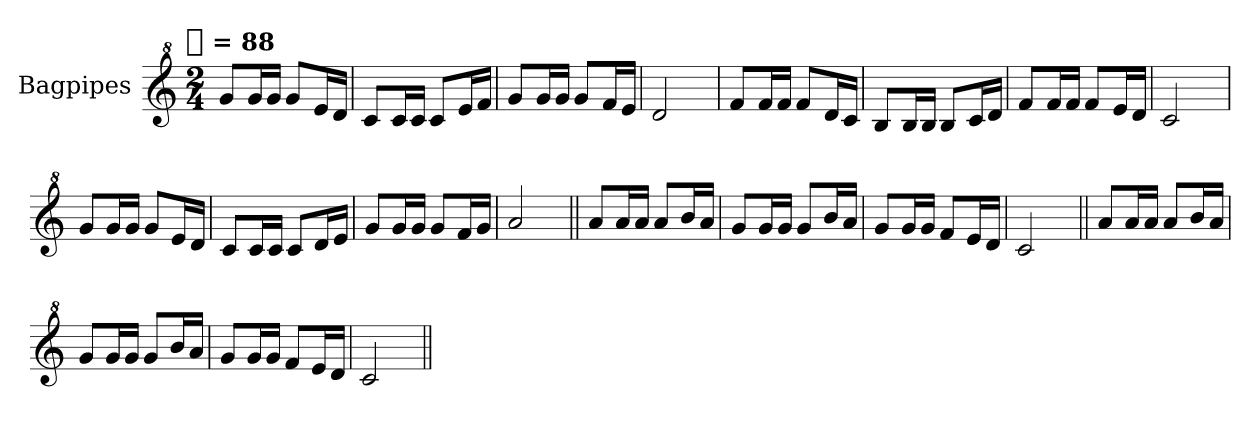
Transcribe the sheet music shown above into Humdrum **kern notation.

**kern
*part1
*staff1
*I"Bagpipes
*I'Bag
*clefG^2
*k[]
!!LO:TX:omd:t=[quarter] = 88
*M2/4
*MM88
=1
8ggL
16ggL
16ggJJ
8ggL
16eeL
16ddJJ
=
8ccL
16ccL
16ccJJ
8ccL
16eeL
16ffJJ
=
8ggL
16ggL
16ggJJ
8ggL
16ffL
16eeJJ
=
2dd
=
8ffL
16ffL
16ffJJ
8ffL
16ddL
16ccJJ
=
8bL
16bL
16bJJ
8bL
16ccL
16ddJJ
=
8ffL
16ffL
16ffJJ
8ffL
16eeL
16ddJJ
=
2cc
=
8ggL
16ggL
16ggJJ
8ggL
16eeL
16ddJJ
=
8ccL
16ccL
16ccJJ
8ccL
16ddL
16eeJJ
=
8ggL
16ggL
16ggJJ
8ggL
16ffL
16ggJJ
=
2aa
=||
8aaL
16aaL
16aaJJ
8aaL
16bbL
16aaJJ
=
8ggL
16ggL
16ggJJ
8ggL
16bbL
16aaJJ
=
8ggL
16ggL
16ggJJ
8ffL
16eeL
16ddJJ
=
2cc
=||
8aaL
16aaL
16aaJJ
8aaL
16bbL
16aaJJ
=
8ggL
16ggL
16ggJJ
8ggL
16bbL
16aaJJ
=
8ggL
16ggL
16ggJJ
8ffL
16eeL
16ddJJ
=
2cc
=||
*-
